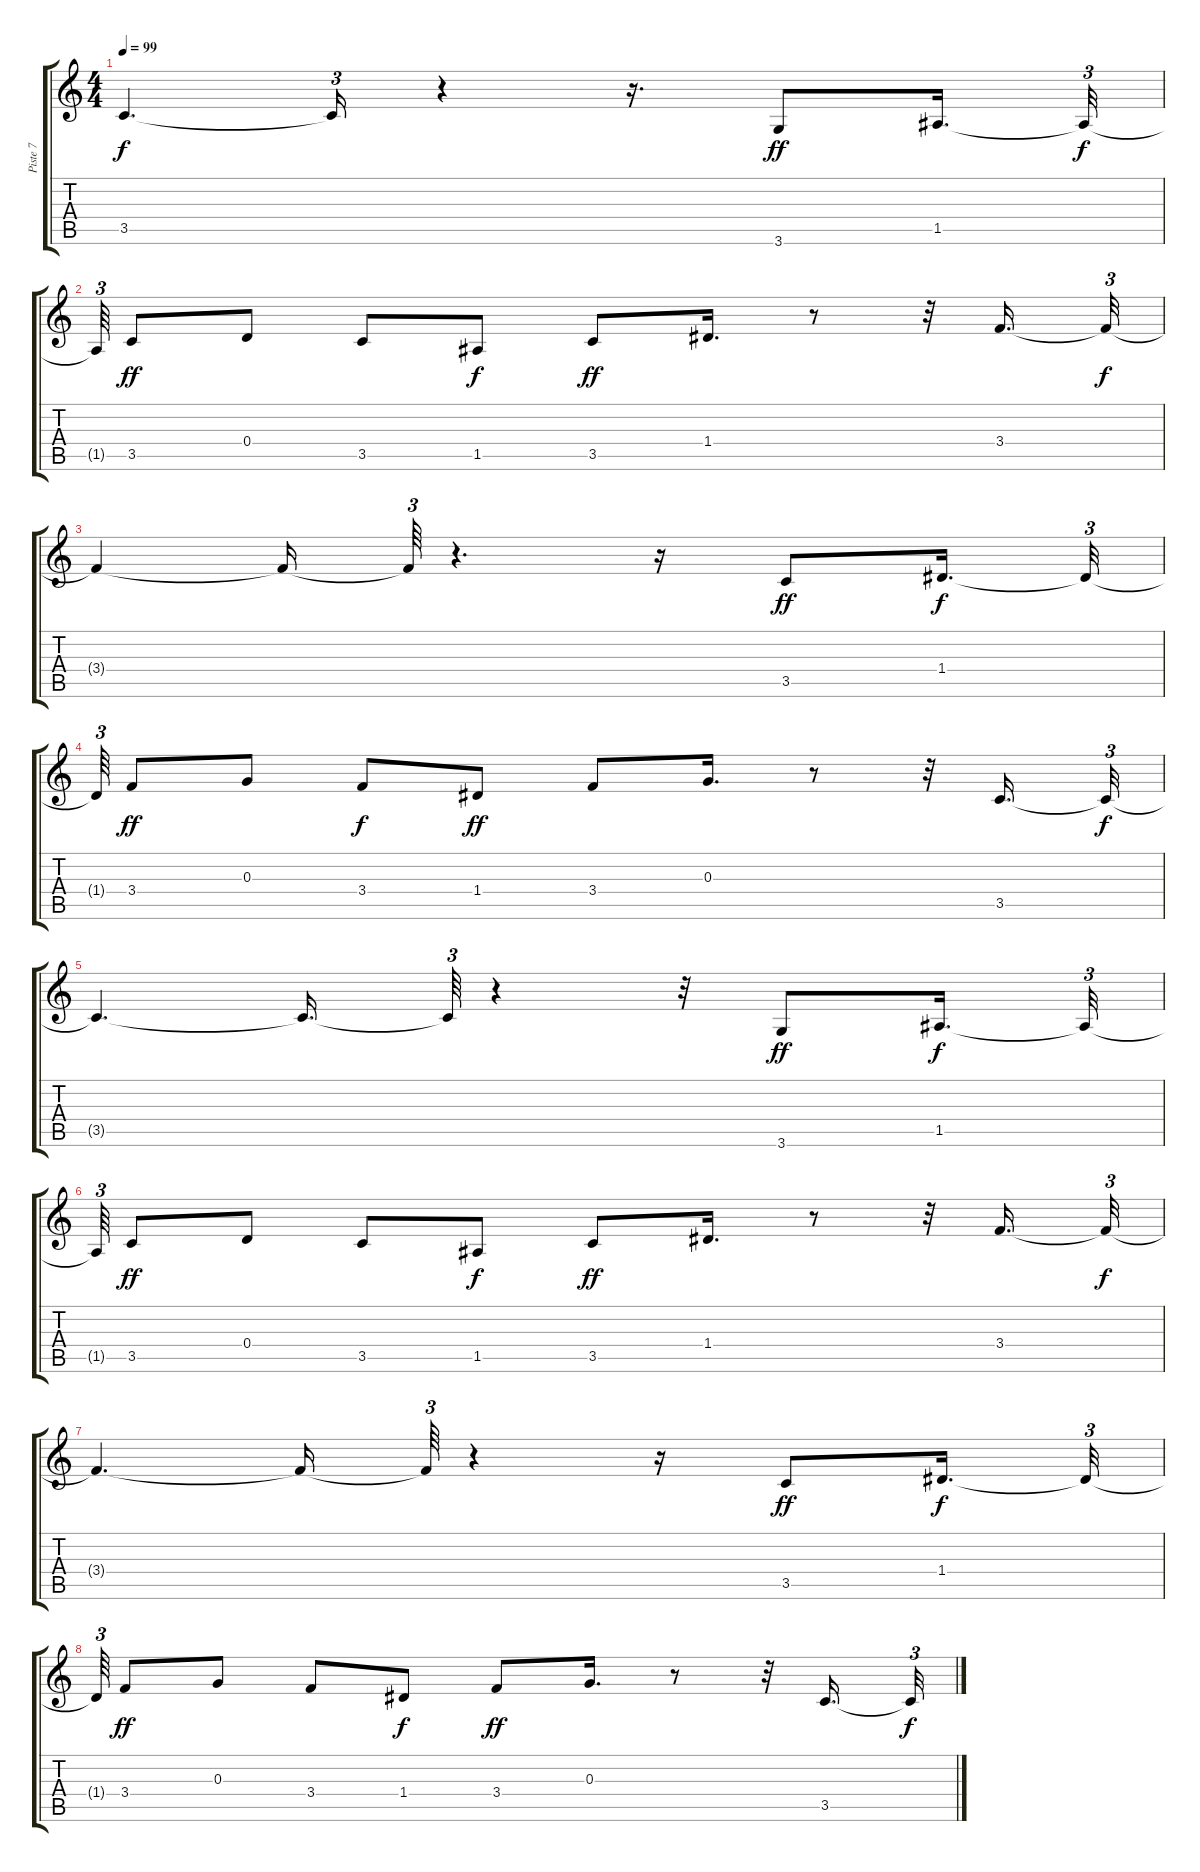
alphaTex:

\track ("Piste 7" "Piste 7") {instrument electricguitarmuted}
\staff {score tabs}
\tuning (E4 B3 G3 D3 A2 E2) {hide}
\ts (4 4)
\tempo 99
\clef g2
\ks c
3.5{t}.4{d dy f} 3.5{t}.16{tu (3 2)} r.4 r.16{d} 3.6.8{dy ff} 1.5.16{d} 1.5{t}.32{tu (3 2) dy f} |
1.5{t}.64{tu (3 2)} 3.5.8{dy ff} 0.4.8 3.5.8 1.5.8{dy f} 3.5.8{dy ff} 1.4.16{d} r.8 r.32 3.4.16{d} 3.4{t}.32{tu (3 2) dy f} |
3.4{t}.4 3.4{t}.16 3.4{t}.64{tu (3 2)} r.4{d} r.16 3.5.8{dy ff} 1.4.16{d dy f} 1.4{t}.32{tu (3 2)} |
1.4{t}.64{tu (3 2)} 3.4.8{dy ff} 0.3.8 3.4.8{dy f} 1.4.8{dy ff} 3.4.8 0.3.16{d} r.8 r.32 3.5.16{d} 3.5{t}.32{tu (3 2) dy f} |
3.5{t}.4{d} 3.5{t}.16{d} 3.5{t}.64{tu (3 2)} r.4 r.32 3.6.8{dy ff} 1.5.16{d dy f} 1.5{t}.32{tu (3 2)} |
1.5{t}.64{tu (3 2)} 3.5.8{dy ff} 0.4.8 3.5.8 1.5.8{dy f} 3.5.8{dy ff} 1.4.16{d} r.8 r.32 3.4.16{d} 3.4{t}.32{tu (3 2) dy f} |
3.4{t}.4{d} 3.4{t}.16 3.4{t}.64{tu (3 2)} r.4 r.16 3.5.8{dy ff} 1.4.16{d dy f} 1.4{t}.32{tu (3 2)} |
1.4{t}.64{tu (3 2)} 3.4.8{dy ff} 0.3.8 3.4.8 1.4.8{dy f} 3.4.8{dy ff} 0.3.16{d} r.8 r.32 3.5.16{d} 3.5{t}.32{tu (3 2) dy f}
